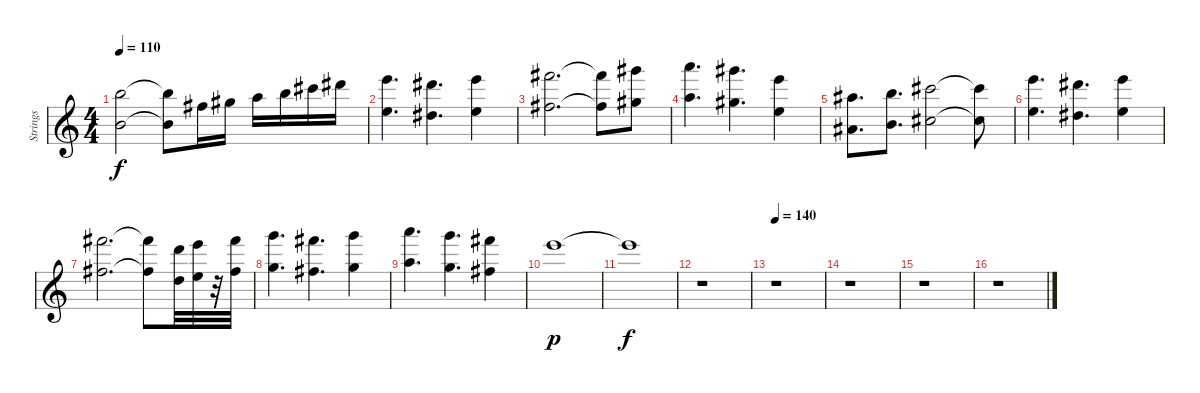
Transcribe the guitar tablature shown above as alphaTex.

\track ("Strings" "Strings") {instrument stringensemble1}
\staff {score}
\tuning (E4 B3 G3 D3 A2 E2) {hide}
\ts (4 4)
\tempo 110
\clef g2
\ks c
(19.1 21.4).2{dy f} (19.1{t} 21.4{t}).8 19.2.16 21.2.16 22.2.16 19.1.16 21.1.16 23.1.16 |
(24.1 21.3).4{d} (23.1 20.3).4{d} (24.1 21.3).4 |
(26.1 23.3).2{d} (26.1{t} 23.3{t}).8 (28.1 21.2).8 |
(29.1 22.2).4{d} (28.1 21.2).4{d} (24.1 21.3).4 |
(18.1 20.4).8{d} (19.1 21.4).8{d} (21.1 23.4).2 (21.1{t} 23.4{t}).8 |
(24.1 21.3).4{d} (23.1 20.3).4{d} (24.1 21.3).4 |
(26.1 23.3).2{d} (26.1{t} 23.3{t}).8 (22.1 24.4).32 (24.1 21.3).32 r.32 (26.1 23.3).32 |
(27.1 24.3).4{d} (26.1 23.3).4{d} (27.1 24.3).4 |
(29.1 22.2).4{d} (27.1 24.3).4{d} (26.1 23.3).4 |
24.1.1{dy p} |
24.1{t}.1{dy f} |
r.1 |
\tempo 140
r.1 |
r.1 |
r.1 |
r.1
